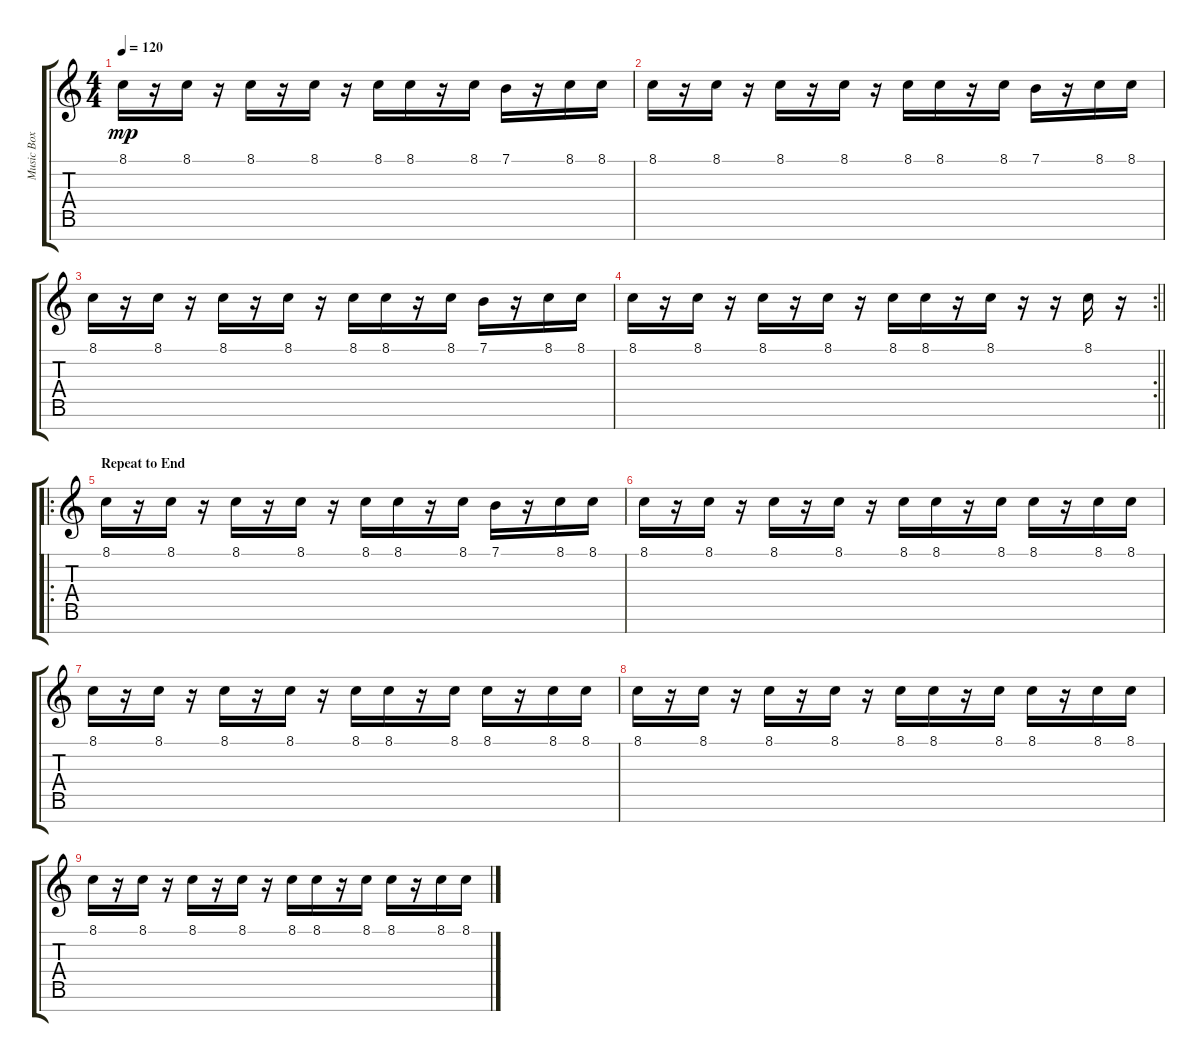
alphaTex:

\track ("Music Box" "Music Box") {instrument musicbox}
\staff {score tabs}
\tuning (E4 B3 G3 D3 A2 E2 B1) {hide}
\ts (4 4)
\tempo 120
\clef g2
\ks c
8.1.16{dy mp} r.16 8.1.16 r.16 8.1.16 r.16 8.1.16 r.16 8.1.16 8.1.16 r.16 8.1.16 7.1.16 r.16 8.1.16 8.1.16 |
8.1.16 r.16 8.1.16 r.16 8.1.16 r.16 8.1.16 r.16 8.1.16 8.1.16 r.16 8.1.16 7.1.16 r.16 8.1.16 8.1.16 |
8.1.16 r.16 8.1.16 r.16 8.1.16 r.16 8.1.16 r.16 8.1.16 8.1.16 r.16 8.1.16 7.1.16 r.16 8.1.16 8.1.16 |
\rc 2
\barLineRight lightlight
8.1.16 r.16 8.1.16 r.16 8.1.16 r.16 8.1.16 r.16 8.1.16 8.1.16 r.16 8.1.16 r.16 r.16 8.1.16 r.16 |
\ro
\section ("" "Repeat to End")
8.1.16 r.16 8.1.16 r.16 8.1.16 r.16 8.1.16 r.16 8.1.16 8.1.16 r.16 8.1.16 7.1.16 r.16 8.1.16 8.1.16 |
8.1.16{volume 0} r.16 8.1.16 r.16 8.1.16 r.16 8.1.16 r.16 8.1.16 8.1.16 r.16 8.1.16 8.1.16 r.16 8.1.16 8.1.16 |
8.1.16 r.16 8.1.16 r.16 8.1.16 r.16 8.1.16 r.16 8.1.16 8.1.16 r.16 8.1.16 8.1.16 r.16 8.1.16 8.1.16 |
8.1.16 r.16 8.1.16 r.16 8.1.16 r.16 8.1.16 r.16 8.1.16 8.1.16 r.16 8.1.16 8.1.16 r.16 8.1.16 8.1.16 |
8.1.16 r.16 8.1.16 r.16 8.1.16 r.16 8.1.16 r.16 8.1.16 8.1.16 r.16 8.1.16 8.1.16 r.16 8.1.16 8.1.16
